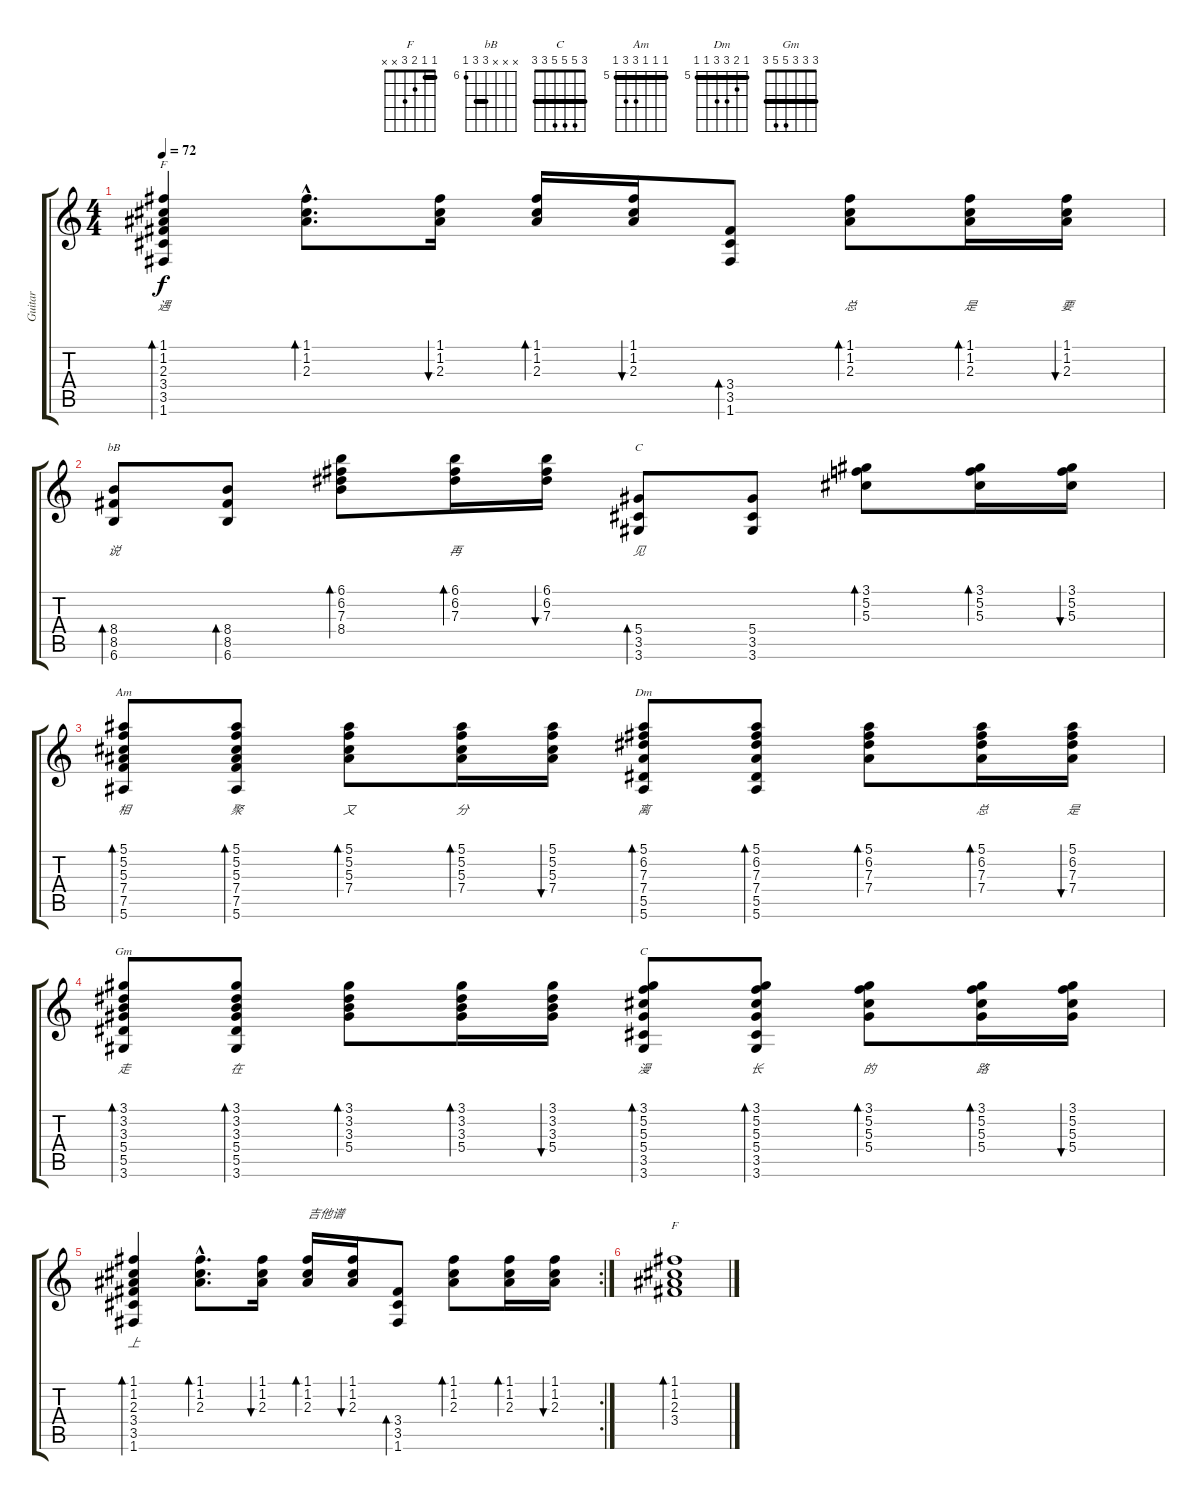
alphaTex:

\track ("Guitar" "Guitar") {instrument acousticguitarsteel}
\staff {score tabs}
\tuning (F4 C4 Ab3 Eb3 Bb2 F2) {hide}
\chord ("F" 1 1 2 3 3 1) {barre 1}
\chord ("bB" x x x 8 8 6) {firstfret 6 barre 8}
\chord ("C" 3 5 5 5 3 3)
\chord ("Am" 5 5 5 7 7 5) {firstfret 5 barre 5}
\chord ("Dm" 5 6 7 7 5 5) {firstfret 5 barre 5}
\chord ("Gm" 3 3 3 5 5 3) {barre 3}
\chord ("C" 3 5 5 5 3 3) {barre 3}
\chord ("F" 1 1 2 3 x x) {barre 1}
\ts (4 4)
\tempo 72
\clef g2
\ks c
(1.1 1.2 2.3 3.4 3.5 1.6).4{bd 30 ch "F" lyrics (0 "遇") lyrics (1 "") lyrics (2 "") lyrics (3 "") lyrics (4 "") dy f} (1.1{hac} 1.2{hac} 2.3{hac}).8{d bd 30 lyrics (0 "") lyrics (1 "") lyrics (2 "") lyrics (3 "") lyrics (4 "")} (1.1 1.2 2.3).16{bu 30 lyrics (0 "") lyrics (1 "") lyrics (2 "") lyrics (3 "") lyrics (4 "")} (1.1 1.2 2.3).16{bd 30 lyrics (0 "") lyrics (1 "") lyrics (2 "") lyrics (3 "") lyrics (4 "")} (1.1 1.2 2.3).16{bu 30 lyrics (0 "") lyrics (1 "") lyrics (2 "") lyrics (3 "") lyrics (4 "")} (3.4 3.5 1.6).8{bd 30 lyrics (0 "") lyrics (1 "") lyrics (2 "") lyrics (3 "") lyrics (4 "")} (1.1 1.2 2.3).8{bd 30 lyrics (0 "总") lyrics (1 "") lyrics (2 "") lyrics (3 "") lyrics (4 "")} (1.1 1.2 2.3).16{bd 30 lyrics (0 "是") lyrics (1 "") lyrics (2 "") lyrics (3 "") lyrics (4 "")} (1.1 1.2 2.3).16{bu 30 lyrics (0 "要") lyrics (1 "") lyrics (2 "") lyrics (3 "") lyrics (4 "")} |
(8.4 8.5 6.6).8{bd 30 ch "bB" lyrics (0 "说") lyrics (1 "") lyrics (2 "") lyrics (3 "") lyrics (4 "")} (8.4 8.5 6.6).8{bd 30 lyrics (0 "") lyrics (1 "") lyrics (2 "") lyrics (3 "") lyrics (4 "")} (6.1 6.2 7.3 8.4).8{bd 30 lyrics (0 "") lyrics (1 "") lyrics (2 "") lyrics (3 "") lyrics (4 "")} (6.1 6.2 7.3).16{bd 30 lyrics (0 "再") lyrics (1 "") lyrics (2 "") lyrics (3 "") lyrics (4 "")} (6.1 6.2 7.3).16{bu 30 lyrics (0 "") lyrics (1 "") lyrics (2 "") lyrics (3 "") lyrics (4 "")} (5.4 3.5 3.6).8{bd 30 ch "C" lyrics (0 "见") lyrics (1 "") lyrics (2 "") lyrics (3 "") lyrics (4 "")} (5.4 3.5 3.6).8{lyrics (0 "") lyrics (1 "") lyrics (2 "") lyrics (3 "") lyrics (4 "")} (3.1 5.2 5.3).8{bd 30 lyrics (0 "") lyrics (1 "") lyrics (2 "") lyrics (3 "") lyrics (4 "")} (3.1 5.2 5.3).16{bd 30 lyrics (0 "") lyrics (1 "") lyrics (2 "") lyrics (3 "") lyrics (4 "")} (3.1 5.2 5.3).16{bu 30 lyrics (0 "") lyrics (1 "") lyrics (2 "") lyrics (3 "") lyrics (4 "")} |
(5.1 5.2 5.3 7.4 7.5 5.6).8{bd 30 ch "Am" lyrics (0 "相") lyrics (1 "") lyrics (2 "") lyrics (3 "") lyrics (4 "")} (5.1 5.2 5.3 7.4 7.5 5.6).8{bd 30 lyrics (0 "聚") lyrics (1 "") lyrics (2 "") lyrics (3 "") lyrics (4 "")} (5.1 5.2 5.3 7.4).8{bd 30 lyrics (0 "又") lyrics (1 "") lyrics (2 "") lyrics (3 "") lyrics (4 "")} (5.1 5.2 5.3 7.4).16{bd 30 lyrics (0 "分") lyrics (1 "") lyrics (2 "") lyrics (3 "") lyrics (4 "")} (5.1 5.2 5.3 7.4).16{bu 30 lyrics (0 "") lyrics (1 "") lyrics (2 "") lyrics (3 "") lyrics (4 "")} (5.1 6.2 7.3 7.4 5.5 5.6).8{bd 30 ch "Dm" lyrics (0 "离") lyrics (1 "") lyrics (2 "") lyrics (3 "") lyrics (4 "")} (5.1 6.2 7.3 7.4 5.5 5.6).8{bd 30 lyrics (0 "") lyrics (1 "") lyrics (2 "") lyrics (3 "") lyrics (4 "")} (5.1 6.2 7.3 7.4).8{bd 30 lyrics (0 "") lyrics (1 "") lyrics (2 "") lyrics (3 "") lyrics (4 "")} (5.1 6.2 7.3 7.4).16{bd 30 lyrics (0 "总") lyrics (1 "") lyrics (2 "") lyrics (3 "") lyrics (4 "")} (5.1 6.2 7.3 7.4).16{bu 30 lyrics (0 "是") lyrics (1 "") lyrics (2 "") lyrics (3 "") lyrics (4 "")} |
(3.1 3.2 3.3 5.4 5.5 3.6).8{bd 30 ch "Gm" lyrics (0 "走") lyrics (1 "") lyrics (2 "") lyrics (3 "") lyrics (4 "")} (3.1 3.2 3.3 5.4 5.5 3.6).8{bd 30 lyrics (0 "在") lyrics (1 "") lyrics (2 "") lyrics (3 "") lyrics (4 "")} (3.1 3.2 3.3 5.4).8{bd 30 lyrics (0 "") lyrics (1 "") lyrics (2 "") lyrics (3 "") lyrics (4 "")} (3.1 3.2 3.3 5.4).16{bd 30 lyrics (0 "") lyrics (1 "") lyrics (2 "") lyrics (3 "") lyrics (4 "")} (3.1 3.2 3.3 5.4).16{bu 30 lyrics (0 "") lyrics (1 "") lyrics (2 "") lyrics (3 "") lyrics (4 "")} (3.1 5.2 5.3 5.4 3.5 3.6).8{bd 30 ch "C" lyrics (0 "漫") lyrics (1 "") lyrics (2 "") lyrics (3 "") lyrics (4 "")} (3.1 5.2 5.3 5.4 3.5 3.6).8{bd 30 lyrics (0 "长") lyrics (1 "") lyrics (2 "") lyrics (3 "") lyrics (4 "")} (3.1 5.2 5.3 5.4).8{bd 30 lyrics (0 "的") lyrics (1 "") lyrics (2 "") lyrics (3 "") lyrics (4 "")} (3.1 5.2 5.3 5.4).16{bd 30 lyrics (0 "路") lyrics (1 "") lyrics (2 "") lyrics (3 "") lyrics (4 "")} (3.1 5.2 5.3 5.4).16{bu 30 lyrics (0 "") lyrics (1 "") lyrics (2 "") lyrics (3 "") lyrics (4 "")} |
\rc 2
(1.1 1.2 2.3 3.4 3.5 1.6).4{bd 30 lyrics (0 "上") lyrics (1 "") lyrics (2 "") lyrics (3 "") lyrics (4 "")} (1.1{hac} 1.2{hac} 2.3{hac}).8{d bd 30} (1.1 1.2 2.3).16{bu 30} (1.1 1.2 2.3).16{bd 30 txt "吉他谱"} (1.1 1.2 2.3).16{bu 30} (3.4 3.5 1.6).8{bd 30} (1.1 1.2 2.3).8{bd 30} (1.1 1.2 2.3).16{bd 30} (1.1 1.2 2.3).16{bu 30} |
(1.1 1.2 2.3 3.4).1{bd 30 ch "F"}
